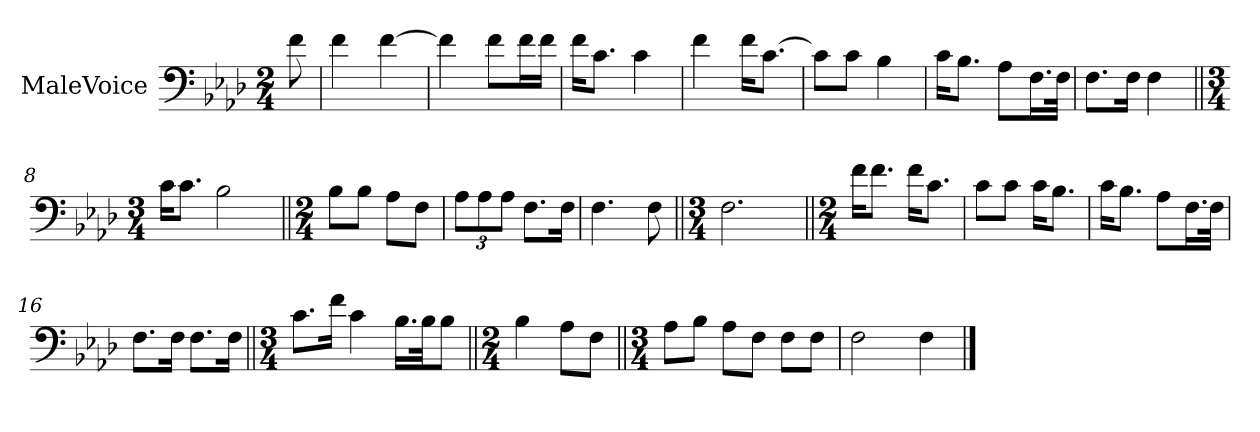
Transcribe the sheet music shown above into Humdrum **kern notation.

**kern
*part1
*staff1
*I"MaleVoice
*clefF4
*k[b-e-a-d-]
*M2/4
*MM72
=
8f
=1
4f
[4f
=2
4f]
8f\L
16f\L
16f\JJ
=3
16f\KL
8.c\J
4c
=4
4f
16f\KL
[8.c\J
=5
8c\L]
8c\J
4B-
=6
16c\KL
8.B-\J
8A-\L
16.F\L
32F\JJk
=7
8.F\L
16F\Jk
4F
=8||
*M3/4
16c\KL
8.c\J
2B-
=9||
*M2/4
8B-\L
8B-\J
8A-\L
8F\J
=10
12A-\L
12A-\
12A-\J
8.F\L
16F\Jk
=11
4.F
8F
=12||
*M3/4
2.F
=13||
*M2/4
16f\KL
8.f\J
16f\KL
8.c\J
=14
8c\L
8c\J
16c\KL
8.B-\J
=15
16c\KL
8.B-\J
8A-\L
16.F\L
32F\JJk
=16
8.F\L
16F\Jk
8.F\L
16F\Jk
=17||
*M3/4
8.c\L
16f\Jk
4c
16.B-\LL
32B-\Jk
8B-\J
=18||
*M2/4
4B-
8A-\L
8F\J
=19||
*M3/4
8A-\L
8B-\J
8A-\L
8F\J
8F\L
8F\J
=20
2F
4F
==
*-
